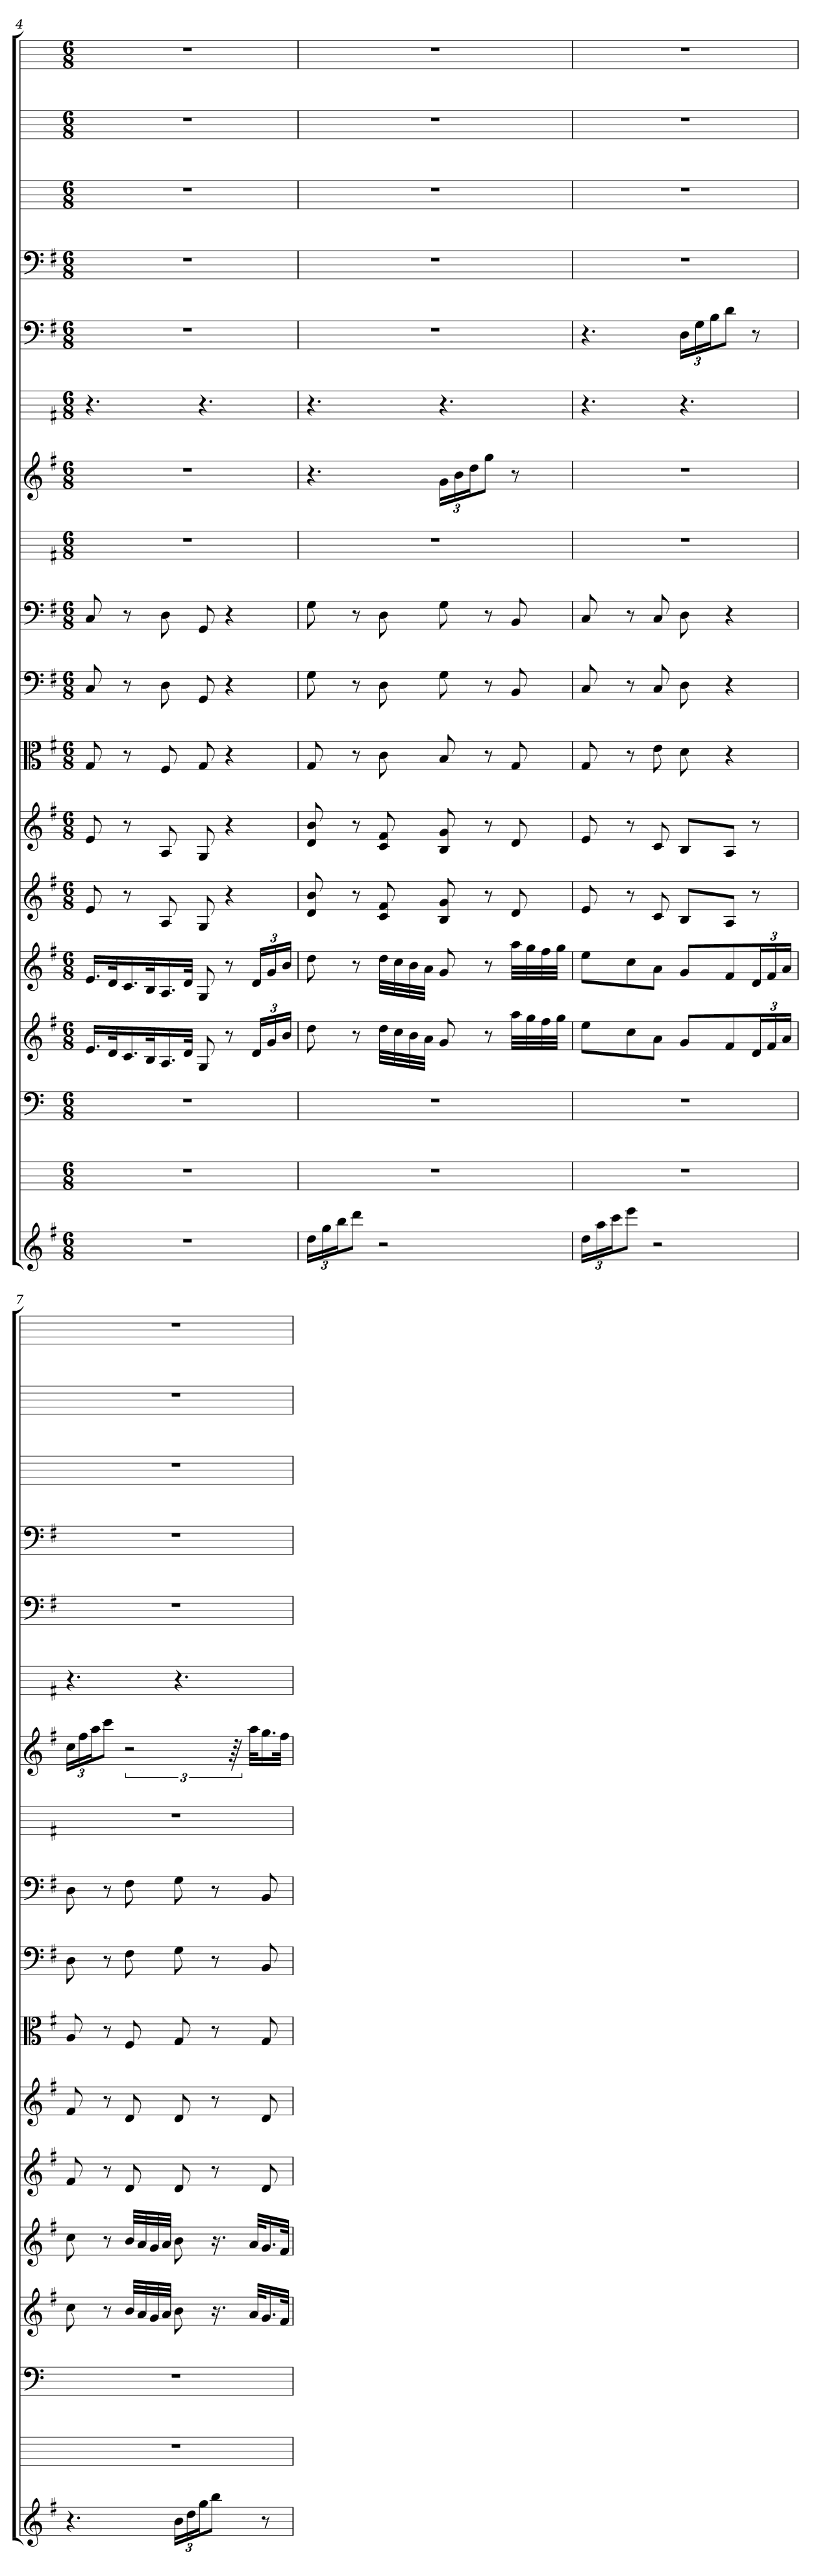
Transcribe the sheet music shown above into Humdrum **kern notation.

**kern	**kern	**kern	**kern	**kern	**kern	**kern	**kern	**kern	**kern	**kern	**kern	**kern	**kern	**kern	**kern	**kern	**kern
*part18	*part17	*part16	*part15	*part14	*part13	*part12	*part11	*part10	*part9	*part8	*part7	*part6	*part5	*part4	*part3	*part2	*part1
*staff18	*staff17	*staff16	*staff15	*staff14	*staff13	*staff12	*staff11	*staff10	*staff9	*staff8	*staff7	*staff6	*staff5	*staff4	*staff3	*staff2	*staff1
*	*	*clefF4	*	*	*	*	*clefC3	*clefF4	*clefF4	*	*	*	*clefF4	*clefF4	*	*	*
*k[f#]	*k[]	*k[]	*k[f#]	*k[f#]	*k[f#]	*k[f#]	*k[f#]	*k[f#]	*k[f#]	*k[f#]	*k[f#]	*k[f#]	*k[f#]	*k[f#]	*k[]	*k[]	*k[]
*M6/8	*M6/8	*M6/8	*M6/8	*M6/8	*M6/8	*M6/8	*M6/8	*M6/8	*M6/8	*M6/8	*M6/8	*M6/8	*M6/8	*M6/8	*M6/8	*M6/8	*M6/8
=4	=4	=4	=4	=4	=4	=4	=4	=4	=4	=4	=4	=4	=4	=4	=4	=4	=4
2.r	2.r	2.r	16.eLL	16.eLL	8e	8e	8G	8C	8C	2.r	2.r	4.r	2.r	2.r	2.r	2.r	2.r
.	.	.	32dK	32dK	.	.	.	.	.	.	.	.	.	.	.	.	.
.	.	.	16.c	16.c	8r	8r	8r	8r	8r	.	.	.	.	.	.	.	.
.	.	.	32BK	32BK	.	.	.	.	.	.	.	.	.	.	.	.	.
.	.	.	16.A	16.A	8A	8A	8F#	8D	8D	.	.	.	.	.	.	.	.
.	.	.	32dJJk	32dJJk	.	.	.	.	.	.	.	.	.	.	.	.	.
.	.	.	8G	8G	8G	8G	8G	8GG	8GG	.	.	4.r	.	.	.	.	.
.	.	.	8r	8r	4r	4r	4r	4r	4r	.	.	.	.	.	.	.	.
.	.	.	24dLL	24dLL	.	.	.	.	.	.	.	.	.	.	.	.	.
.	.	.	24g	24g	.	.	.	.	.	.	.	.	.	.	.	.	.
.	.	.	24bJJ	24bJJ	.	.	.	.	.	.	.	.	.	.	.	.	.
=5	=5	=5	=5	=5	=5	=5	=5	=5	=5	=5	=5	=5	=5	=5	=5	=5	=5
24ddLL	2.r	2.r	8dd	8dd	8d 8b	8d 8b	8G	8G	8G	2.r	4.r	4.r	2.r	2.r	2.r	2.r	2.r
24gg	.	.	.	.	.	.	.	.	.	.	.	.	.	.	.	.	.
24bbJ	.	.	.	.	.	.	.	.	.	.	.	.	.	.	.	.	.
8dddJ	.	.	8r	8r	8r	8r	8r	8r	8r	.	.	.	.	.	.	.	.
2r	.	.	32ddLLL	32ddLLL	8c 8f#	8c 8f#	8c	8D	8D	.	.	.	.	.	.	.	.
.	.	.	32cc	32cc	.	.	.	.	.	.	.	.	.	.	.	.	.
.	.	.	32b	32b	.	.	.	.	.	.	.	.	.	.	.	.	.
.	.	.	32aJJJ	32aJJJ	.	.	.	.	.	.	.	.	.	.	.	.	.
.	.	.	8g	8g	8B 8g	8B 8g	8B	8G	8G	.	24gLL	4.r	.	.	.	.	.
.	.	.	.	.	.	.	.	.	.	.	24b	.	.	.	.	.	.
.	.	.	.	.	.	.	.	.	.	.	24ddJ	.	.	.	.	.	.
.	.	.	8r	8r	8r	8r	8r	8r	8r	.	8ggJ	.	.	.	.	.	.
.	.	.	32aaLLL	32aaLLL	8d	8d	8G	8BB	8BB	.	8r	.	.	.	.	.	.
.	.	.	32gg	32gg	.	.	.	.	.	.	.	.	.	.	.	.	.
.	.	.	32ff#	32ff#	.	.	.	.	.	.	.	.	.	.	.	.	.
.	.	.	32ggJJJ	32ggJJJ	.	.	.	.	.	.	.	.	.	.	.	.	.
=6	=6	=6	=6	=6	=6	=6	=6	=6	=6	=6	=6	=6	=6	=6	=6	=6	=6
24ddLL	2.r	2.r	8eeL	8eeL	8e	8e	8G	8C	8C	2.r	2.r	4.r	4.r	2.r	2.r	2.r	2.r
24aa	.	.	.	.	.	.	.	.	.	.	.	.	.	.	.	.	.
24cccJ	.	.	.	.	.	.	.	.	.	.	.	.	.	.	.	.	.
8eeeJ	.	.	8cc	8cc	8r	8r	8r	8r	8r	.	.	.	.	.	.	.	.
2r	.	.	8aJ	8aJ	8c	8c	8e	8C	8C	.	.	.	.	.	.	.	.
.	.	.	8gL	8gL	8BL	8BL	8d	8D	8D	.	.	4.r	24D\LL	.	.	.	.
.	.	.	.	.	.	.	.	.	.	.	.	.	24G\	.	.	.	.
.	.	.	.	.	.	.	.	.	.	.	.	.	24B\J	.	.	.	.
.	.	.	8f#	8f#	8AJ	8AJ	4r	4r	4r	.	.	.	8d\J	.	.	.	.
.	.	.	24dL	24dL	8r	8r	.	.	.	.	.	.	8r	.	.	.	.
.	.	.	24f#	24f#	.	.	.	.	.	.	.	.	.	.	.	.	.
.	.	.	24aJJ	24aJJ	.	.	.	.	.	.	.	.	.	.	.	.	.
=7	=7	=7	=7	=7	=7	=7	=7	=7	=7	=7	=7	=7	=7	=7	=7	=7	=7
4.r	2.r	2.r	8cc	8cc	8f#	8f#	8A	8D	8D	2.r	24ccLL	4.r	2.r	2.r	2.r	2.r	2.r
.	.	.	.	.	.	.	.	.	.	.	24ff#	.	.	.	.	.	.
.	.	.	.	.	.	.	.	.	.	.	24aaJ	.	.	.	.	.	.
.	.	.	8r	8r	8r	8r	8r	8r	8r	.	8cccJ	.	.	.	.	.	.
.	.	.	32bLLL	32bLLL	8d	8d	8F#	8F#	8F#	.	3r	.	.	.	.	.	.
.	.	.	32a	32a	.	.	.	.	.	.	.	.	.	.	.	.	.
.	.	.	32g	32g	.	.	.	.	.	.	.	.	.	.	.	.	.
.	.	.	32aJJJ	32aJJJ	.	.	.	.	.	.	.	.	.	.	.	.	.
24bLL	.	.	8b	8b	8d	8d	8G	8G	8G	.	.	4.r	.	.	.	.	.
24dd	.	.	.	.	.	.	.	.	.	.	.	.	.	.	.	.	.
24ggJ	.	.	.	.	.	.	.	.	.	.	.	.	.	.	.	.	.
8bbJ	.	.	16.r	16.r	8r	8r	8r	8r	8r	.	.	.	.	.	.	.	.
.	.	.	.	.	.	.	.	.	.	.	96r	.	.	.	.	.	.
.	.	.	32aKLL	32aKLL	.	.	.	.	.	.	32aaKLL	.	.	.	.	.	.
8r	.	.	16.g	16.g	8d	8d	8G	8BB	8BB	.	16.gg	.	.	.	.	.	.
.	.	.	32f#JJk	32f#JJk	.	.	.	.	.	.	32ff#JJk	.	.	.	.	.	.
=	=	=	=	=	=	=	=	=	=	=	=	=	=	=	=	=	=
*-	*-	*-	*-	*-	*-	*-	*-	*-	*-	*-	*-	*-	*-	*-	*-	*-	*-
